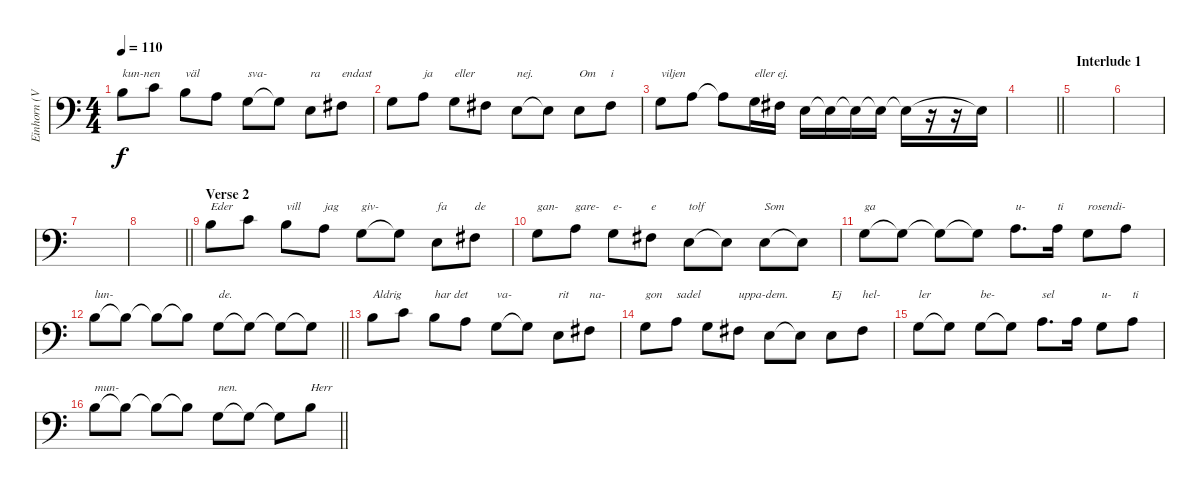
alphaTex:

\track ("Einhorn (Vocals)" "Einhorn (V") {instrument viola}
\staff {score}
\tuning (E3 B2 G2 D2 A1 E1) {hide}
\ts (4 4)
\tempo 110
\clef f4
\ks c
7.1.8{txt "kun-nen" dy f} 8.1.8 7.1.8{txt "väl"} 5.1.8 3.1.8{txt "sva-"} 3.1{t}.8 0.1.8{txt "ra"} 2.1.8{txt "endast"} |
3.1.8 5.1.8{txt "ja"} 3.1.8{txt "eller"} 2.1.8 0.1.8{txt "nej."} 0.1{t}.8 0.1.8{txt "Om"} 2.1.8{txt "i"} |
3.1.8{txt "viljen"} 5.1.8 5.1{t}.8 3.1.16{txt "eller ej."} 2.1.16 0.1.16 0.1{t}.16 0.1{t}.16 0.1{t}.16 0.1{t}.16 r.16 r.16 0.1{t}.16 |
\barLineRight lightlight
|
\section ("" "Interlude 1")
|
|
|
\barLineRight lightlight
|
\section ("" "Verse 2")
7.1.8{txt "Eder"} 8.1.8 7.1.8{txt "vill"} 5.1.8{txt "jag"} 3.1.8{txt "giv-"} 3.1{t}.8 0.1.8{txt "fa"} 2.1.8{txt "de"} |
3.1.8{txt "gan-"} 5.1.8{txt "gare-"} 3.1.8{txt "e-"} 2.1.8{txt "e"} 0.1.8{txt "tolf"} 0.1{t}.8 0.1.8{txt "Som"} 0.1{t}.8 |
3.1.8{txt "ga"} 3.1{t}.8 3.1{t}.8 3.1{t}.8 5.1.8{d txt "u-"} 5.1.16{txt "ti"} 3.1.8{txt "rosendi-"} 5.1.8 |
\barLineRight lightlight
7.1.8{txt "lun-"} 7.1{t}.8 7.1{t}.8 7.1{t}.8 3.1.8{txt "de."} 3.1{t}.8 3.1{t}.8 3.1{t}.8 |
7.1.8{txt "Aldrig"} 8.1.8 7.1.8{txt "har det"} 5.1.8 3.1.8{txt "va-"} 3.1{t}.8 0.1.8{txt "rit"} 2.1.8{txt "na-"} |
3.1.8{txt "gon"} 5.1.8{txt "sadel"} 3.1.8 2.1.8{txt "uppa-dem."} 0.1.8 0.1{t}.8 0.1.8{txt "Ej"} 2.1.8{txt "hel-"} |
3.1.8{txt "ler"} 3.1{t}.8 3.1.8{txt "be-"} 3.1{t}.8 5.1.8{d txt "sel"} 5.1.16 3.1.8{txt "u-"} 5.1.8{txt "ti"} |
\barLineRight lightlight
7.1.8{txt "mun-"} 7.1{t}.8 7.1{t}.8 7.1{t}.8 3.1.8{txt "nen."} 3.1{t}.8 3.1{t}.8 7.1.8{txt "Herr"}
